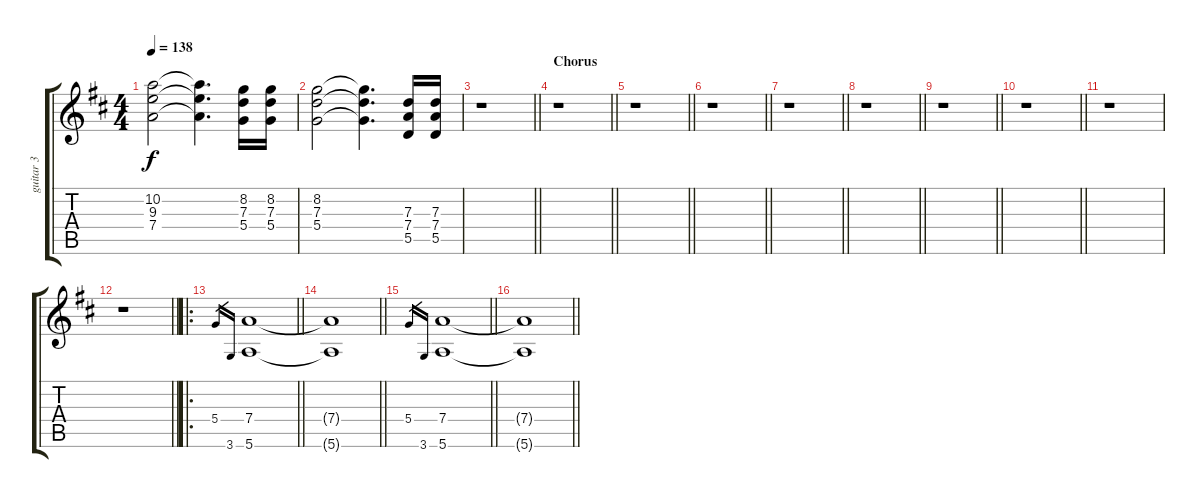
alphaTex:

\track ("guitar 3" "guitar 3") {instrument acousticguitarsteel}
\staff {score tabs}
\tuning (E4 B3 G3 D3 A2 E2) {hide}
\ts (4 4)
\tempo 138
\clef g2
\ks d
(10.2{t} 9.3{t} 7.4{t}).2{dy f} (10.2{t} 9.3{t} 7.4{t}).4{d} (8.2 7.3 5.4).16 (8.2 7.3 5.4).16 |
(8.2 7.3 5.4).2 (8.2{t} 7.3{t} 5.4{t}).4{d} (7.3 7.4 5.5).16 (7.3 7.4 5.5).16 |
\barLineRight lightlight
r.1 |
\section ("" "Chorus")
\barLineRight lightlight
r.1 |
\barLineRight lightlight
r.1 |
\barLineRight lightlight
r.1 |
\barLineRight lightlight
r.1 |
\barLineRight lightlight
r.1 |
\barLineRight lightlight
r.1 |
\barLineRight lightlight
r.1 |
r.1 |
\barLineRight lightlight
r.1 |
\ro
\barLineRight lightlight
5.4.16{gr} 3.6.16{gr} (7.4 5.6).1 |
\barLineRight lightlight
(7.4{t} 5.6{t}).1 |
\barLineRight lightlight
5.4.16{gr} 3.6.16{gr} (7.4 5.6).1 |
\barLineRight lightlight
(7.4{t} 5.6{t}).1
